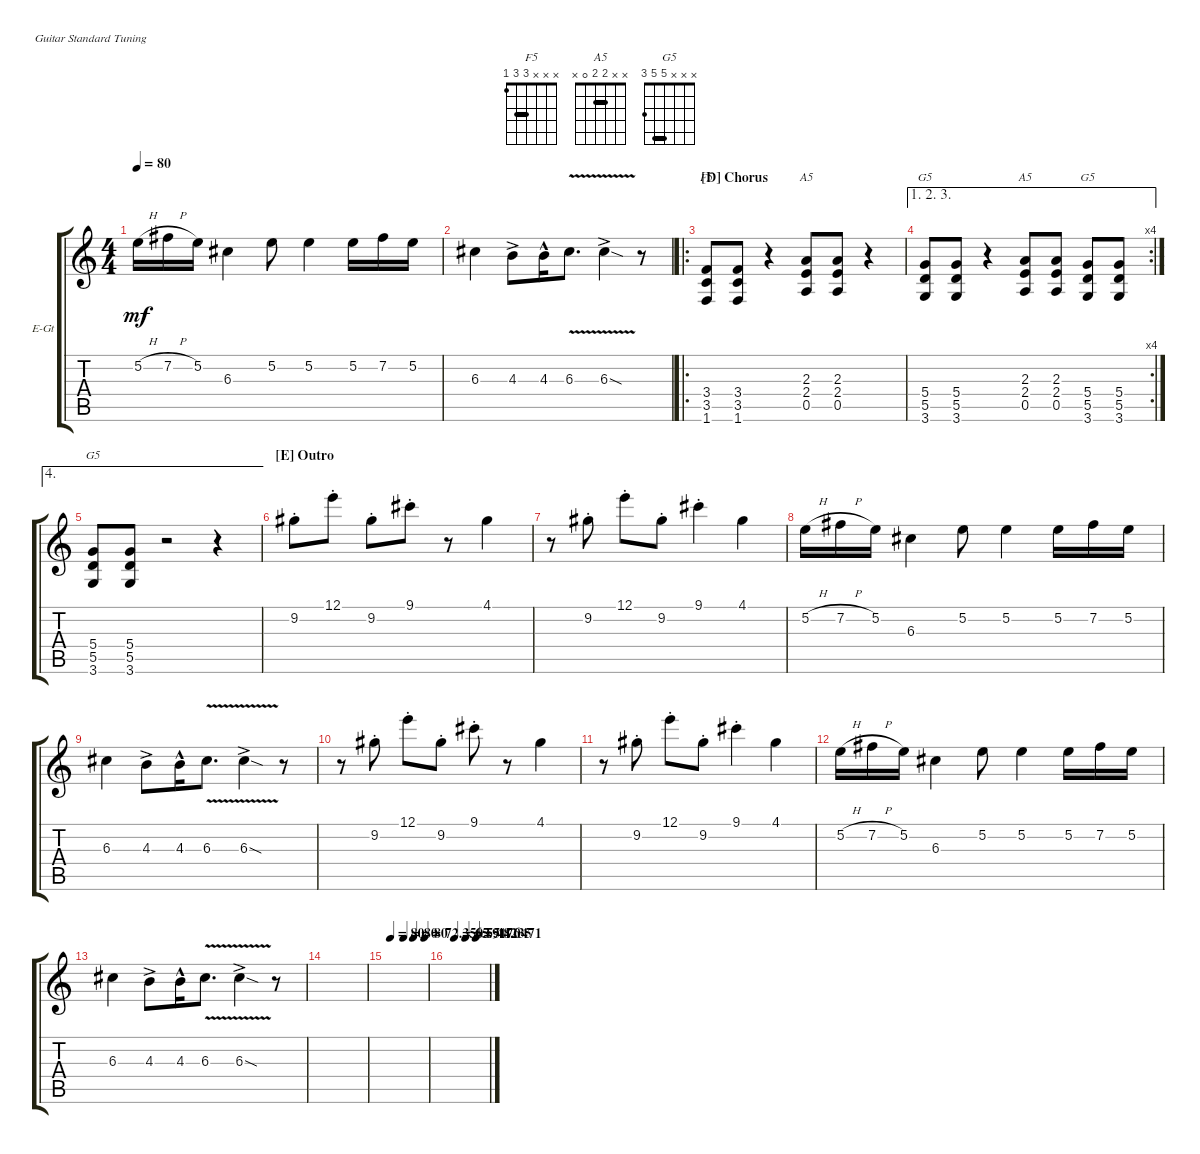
\defaultSystemsLayout 4
\bracketExtendMode groupsimilarinstruments
\firstSystemTrackNameOrientation horizontal
\otherSystemsTrackNameOrientation horizontal
\track ("Electric Guitar" "E-Gt") {instrument overdrivenguitar}
\staff {score tabs}
\tuning (E4 B3 G3 D3 A2 E2)
\chord ("F5" x x x 3 3 1) {barre 3}
\chord ("A5" x x 2 2 0 x) {barre 2}
\chord ("G5" x x x 5 5 3) {barre 5}
\ts (4 4)
\tempo 80
\clef g2
\ks c
5.2{h}.16{dy mf} 7.2{h}.16 5.2.16 6.3.4 5.2.8 5.2.4 5.2.16 7.2.16 5.2.16 |
6.3.4 4.3{ac}.8 4.3{hac}.16 6.3{v}.8{d} 6.3{v sod ac}.4 r.8 |
\ro
\section ("D" "Chorus")
(1.6 3.5 3.4).8{ch "F5"} (1.6 3.5 3.4).8 r.4 (2.4 2.3 0.5).8{ch "A5"} (2.4 2.3 0.5).8 r.4 |
\ae (1 2 3)
\rc 4
(3.6 5.5 5.4).8{ch "G5"} (3.6 5.5 5.4).8 r.4 (2.3 2.4 0.5).8{ch "A5"} (2.4 2.3 0.5).8 (3.6 5.5 5.4).8{ch "G5"} (3.6 5.5 5.4).8 |
\ae 4
(3.6 5.5 5.4).8{ch "G5"} (3.6 5.5 5.4).8 r.2 r.4 |
\section ("E" "Outro")
9.2{st}.8 12.1{st}.8 9.2{st}.8 9.1{st}.8 r.8 4.1.4 |
r.8 9.2{st}.8 12.1{st}.8 9.2{st}.8 9.1{st}.4 4.1.4 |
5.2{h}.16 7.2{h}.16 5.2.16 6.3.4 5.2.8 5.2.4 5.2.16 7.2.16 5.2.16 |
6.3.4 4.3{ac}.8 4.3{hac}.16 6.3{v}.8{d} 6.3{v sod ac}.4 r.8 |
r.8 9.2{st}.8 12.1{st}.8 9.2{st}.8 9.1{st}.8 r.8 4.1.4 |
r.8 9.2{st}.8 12.1{st}.8 9.2{st}.8 9.1{st}.4 4.1.4 |
5.2{h}.16 7.2{h}.16 5.2.16 6.3.4 5.2.8 5.2.4 5.2.16 7.2.16 5.2.16 |
6.3.4 4.3{ac}.8 4.3{hac}.16 6.3{v}.8{d} 6.3{v sod ac}.4 r.8 |
|
\tempo (80 0.09375)
\tempo (80 0.41875)
\tempo (80 0.6625)
\tempo (72.3503 0.9375)
|
\tempo (65.9176 0.16875)
\tempo (55.8235 0.44375)
\tempo (44.0471 0.69375)
